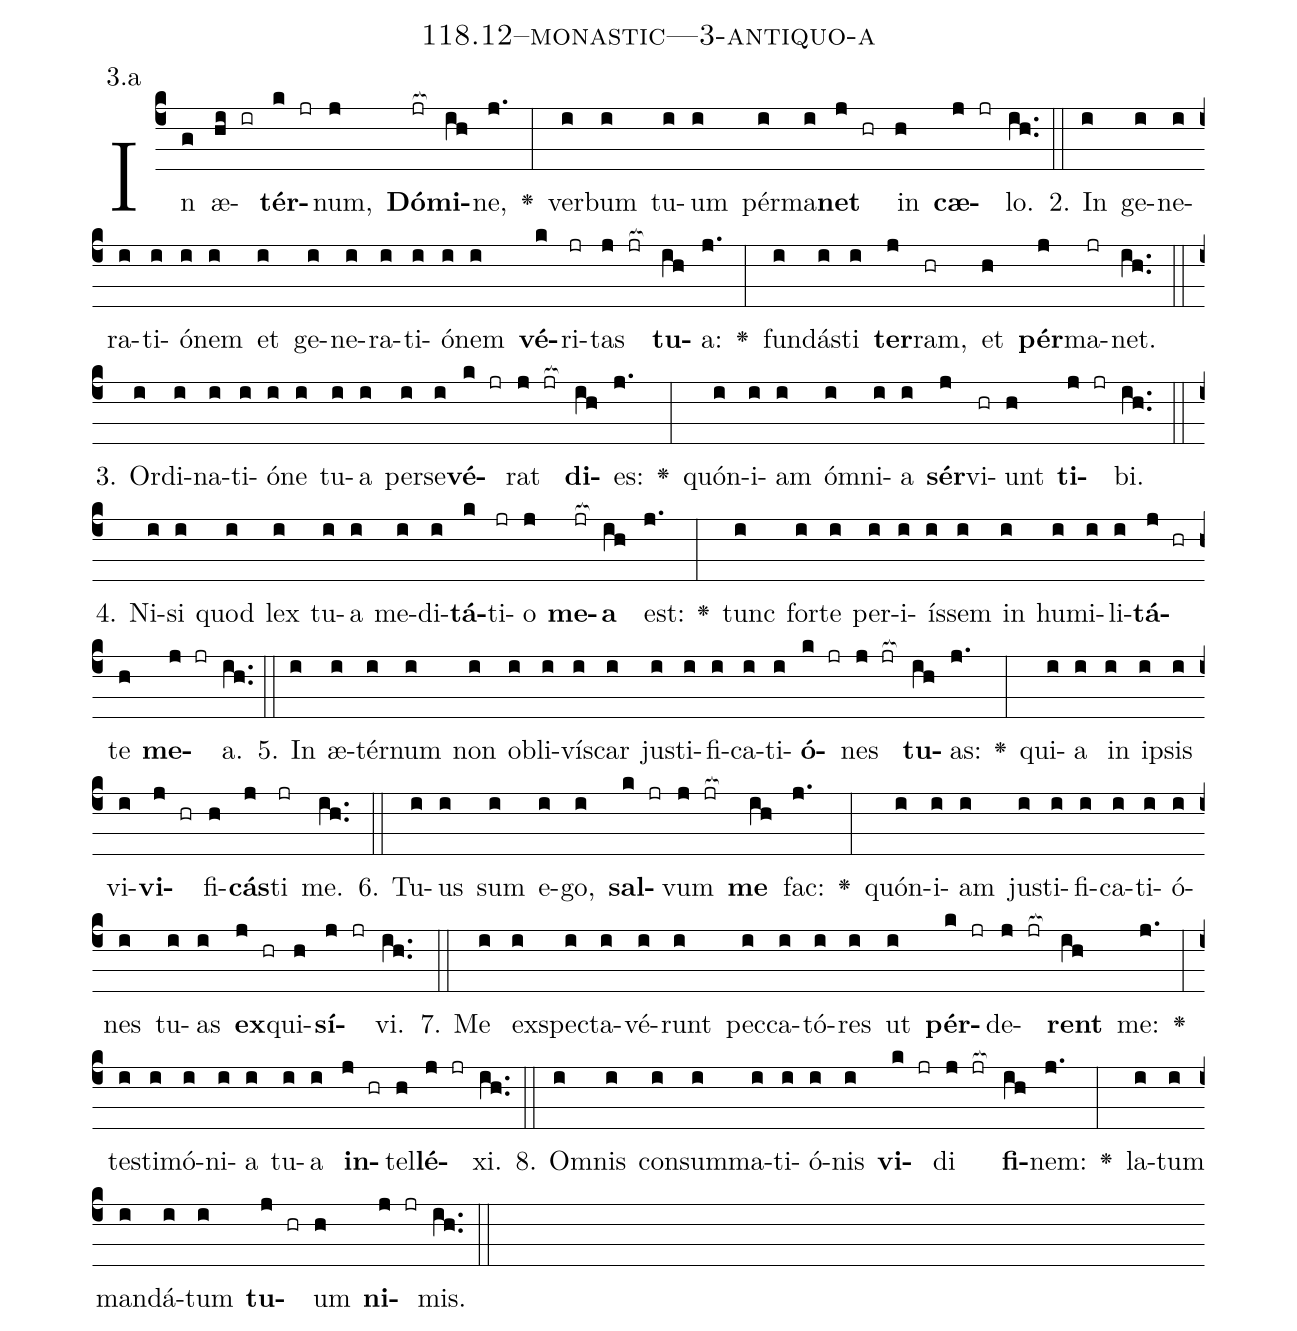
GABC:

name: 118.12--monastic---3-antiquo-a;
annotation: 3.a;
%%
(c4)In(g) æ(hi ir)<b>tér</b>(k jr)num,(j) <b>Dó</b>(jr[ocb:1{])<b>mi</b>(ih[ocb:0}])ne,(j.) <v>\greheightstar</v>(:) ver(i)bum(i) tu(i)um(i) pér(i)ma(i)<b>net</b>(j hr) in(h) <b>cæ</b>(j jr)lo.(ih..) (::)
2. In(i) ge(i)ne(i)ra(i)ti(i)ó(i)nem(i) et(i) ge(i)ne(i)ra(i)ti(i)ó(i)nem(i) <b>vé</b>(k)ri(jr)tas(j jr[ocb:1{]) <b>tu</b>(ih[ocb:0}])a:(j.) <v>\greheightstar</v>(:) fun(i)dás(i)ti(i) <b>ter</b>(j)ram,(hr) et(h) <b>pér</b>(j)ma(jr)net.(ih..) (::)
3. Or(i)di(i)na(i)ti(i)ó(i)ne(i) tu(i)a(i) per(i)se(i)<b>vé</b>(k jr)rat(j jr[ocb:1{]) <b>di</b>(ih[ocb:0}])es:(j.) <v>\greheightstar</v>(:) quón(i)i(i)am(i) óm(i)ni(i)a(i) <b>sér</b>(j)vi(hr)unt(h) <b>ti</b>(j jr)bi.(ih..) (::)
4. Ni(i)si(i) quod(i) lex(i) tu(i)a(i) me(i)di(i)<b>tá</b>(k)ti(jr)o(j) <b>me</b>(jr[ocb:1{])<b>a</b>(ih[ocb:0}]) est:(j.) <v>\greheightstar</v>(:) tunc(i) for(i)te(i) per(i)i(i)ís(i)sem(i) in(i) hu(i)mi(i)li(i)<b>tá</b>(j hr)te(h) <b>me</b>(j jr)a.(ih..) (::)
5. In(i) æ(i)tér(i)num(i) non(i) ob(i)li(i)vís(i)car(i) jus(i)ti(i)fi(i)ca(i)ti(i)<b>ó</b>(k jr)nes(j jr[ocb:1{]) <b>tu</b>(ih[ocb:0}])as:(j.) <v>\greheightstar</v>(:) qui(i)a(i) in(i) ip(i)sis(i) vi(i)<b>vi</b>(j hr)fi(h)<b>cás</b>(j)ti(jr) me.(ih..) (::)
6. Tu(i)us(i) sum(i) e(i)go,(i) <b>sal</b>(k jr)vum(j jr[ocb:1{]) <b>me</b>(ih[ocb:0}]) fac:(j.) <v>\greheightstar</v>(:) quón(i)i(i)am(i) jus(i)ti(i)fi(i)ca(i)ti(i)ó(i)nes(i) tu(i)as(i) <b>ex</b>(j hr)qui(h)<b>sí</b>(j jr)vi.(ih..) (::)
7. Me(i) ex(i)spec(i)ta(i)vé(i)runt(i) pec(i)ca(i)tó(i)res(i) ut(i) <b>pér</b>(k jr)de(j jr[ocb:1{])<b>rent</b>(ih[ocb:0}]) me:(j.) <v>\greheightstar</v>(:) tes(i)ti(i)mó(i)ni(i)a(i) tu(i)a(i) <b>in</b>(j hr)tel(h)<b>lé</b>(j jr)xi.(ih..) (::)
8. Om(i)nis(i) con(i)sum(i)ma(i)ti(i)ó(i)nis(i) <b>vi</b>(k jr)di(j jr[ocb:1{]) <b>fi</b>(ih[ocb:0}])nem:(j.) <v>\greheightstar</v>(:) la(i)tum(i) man(i)dá(i)tum(i) <b>tu</b>(j hr)um(h) <b>ni</b>(j jr)mis.(ih..) (::)
